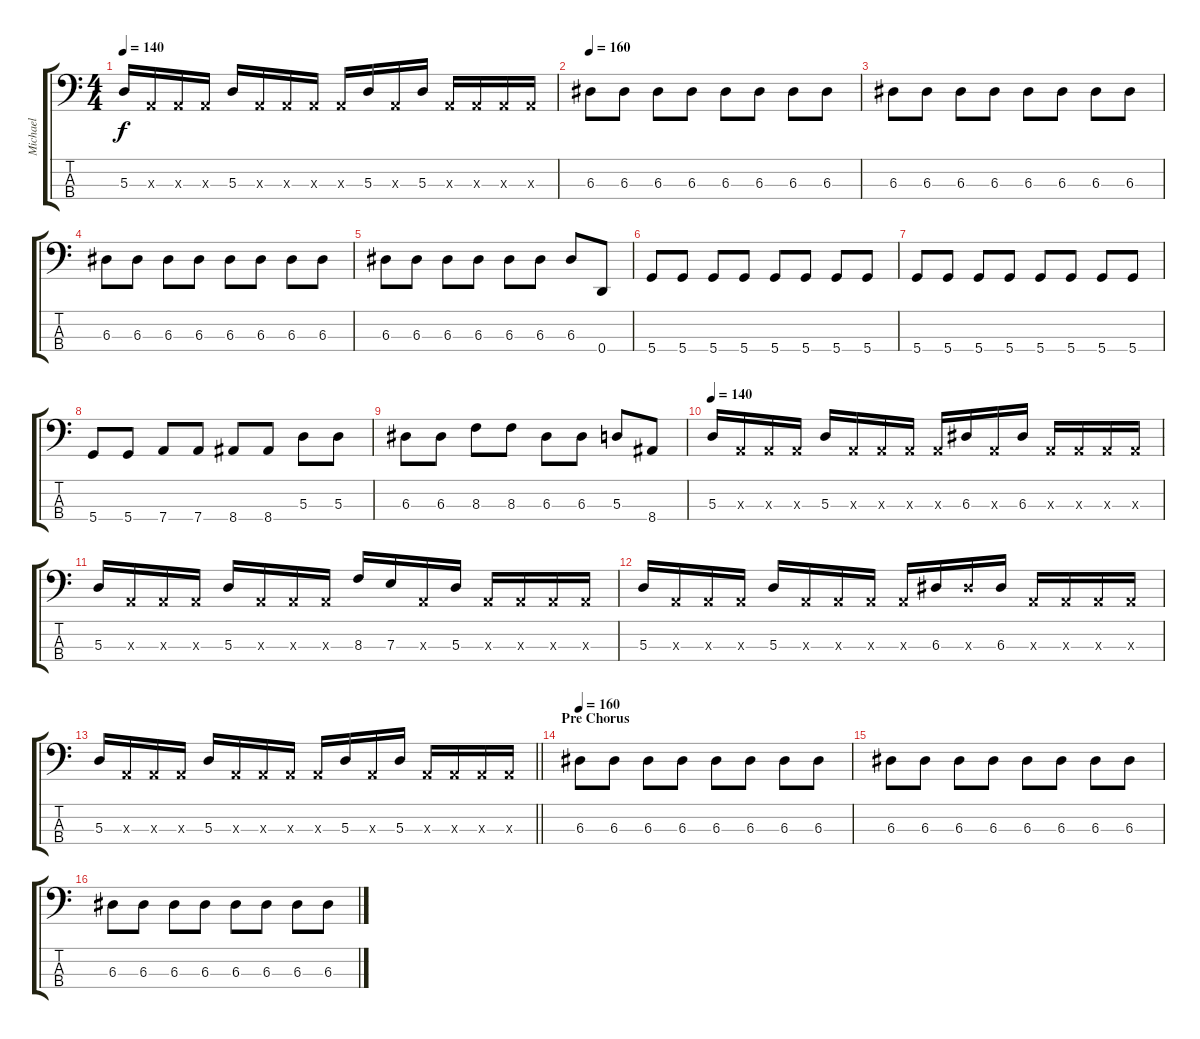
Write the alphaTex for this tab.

\track ("Michael" "Michael") {instrument electricbassfinger}
\staff {score tabs}
\tuning (G2 D2 A1 D1) {hide}
\ts (4 4)
\tempo 140
\clef f4
\ks c
5.3.16{dy f} 0.3{x}.16 0.3{x}.16 0.3{x}.16 5.3.16 0.3{x}.16 0.3{x}.16 0.3{x}.16 0.3{x}.16 5.3.16 0.3{x}.16 5.3.16 0.3{x}.16 0.3{x}.16 0.3{x}.16 0.3{x}.16 |
\tempo 160
6.3.8 6.3.8 6.3.8 6.3.8 6.3.8 6.3.8 6.3.8 6.3.8 |
6.3.8 6.3.8 6.3.8 6.3.8 6.3.8 6.3.8 6.3.8 6.3.8 |
6.3.8 6.3.8 6.3.8 6.3.8 6.3.8 6.3.8 6.3.8 6.3.8 |
6.3.8 6.3.8 6.3.8 6.3.8 6.3.8 6.3.8 6.3.8 0.4.8 |
5.4.8 5.4.8 5.4.8 5.4.8 5.4.8 5.4.8 5.4.8 5.4.8 |
5.4.8 5.4.8 5.4.8 5.4.8 5.4.8 5.4.8 5.4.8 5.4.8 |
5.4.8 5.4.8 7.4.8 7.4.8 8.4.8 8.4.8 5.3.8 5.3.8 |
6.3.8 6.3.8 8.3.8 8.3.8 6.3.8 6.3.8 5.3.8 8.4.8 |
\tempo 140
5.3.16 0.3{x}.16 0.3{x}.16 0.3{x}.16 5.3.16 0.3{x}.16 0.3{x}.16 0.3{x}.16 0.3{x}.16 6.3.16 0.3{x}.16 6.3.16 0.3{x}.16 0.3{x}.16 0.3{x}.16 0.3{x}.16 |
5.3.16 0.3{x}.16 0.3{x}.16 0.3{x}.16 5.3.16 0.3{x}.16 0.3{x}.16 0.3{x}.16 8.3.16 7.3.16 0.3{x}.16 5.3.16 0.3{x}.16 0.3{x}.16 0.3{x}.16 0.3{x}.16 |
5.3.16 0.3{x}.16 0.3{x}.16 0.3{x}.16 5.3.16 0.3{x}.16 0.3{x}.16 0.3{x}.16 0.3{x}.16 6.3.16 6.3{x}.16 6.3.16 0.3{x}.16 0.3{x}.16 0.3{x}.16 0.3{x}.16 |
\barLineRight lightlight
5.3.16 0.3{x}.16 0.3{x}.16 0.3{x}.16 5.3.16 0.3{x}.16 0.3{x}.16 0.3{x}.16 0.3{x}.16 5.3.16 0.3{x}.16 5.3.16 0.3{x}.16 0.3{x}.16 0.3{x}.16 0.3{x}.16 |
\section ("" "Pre Chorus")
\tempo 160
6.3.8 6.3.8 6.3.8 6.3.8 6.3.8 6.3.8 6.3.8 6.3.8 |
6.3.8 6.3.8 6.3.8 6.3.8 6.3.8 6.3.8 6.3.8 6.3.8 |
6.3.8 6.3.8 6.3.8 6.3.8 6.3.8 6.3.8 6.3.8 6.3.8
